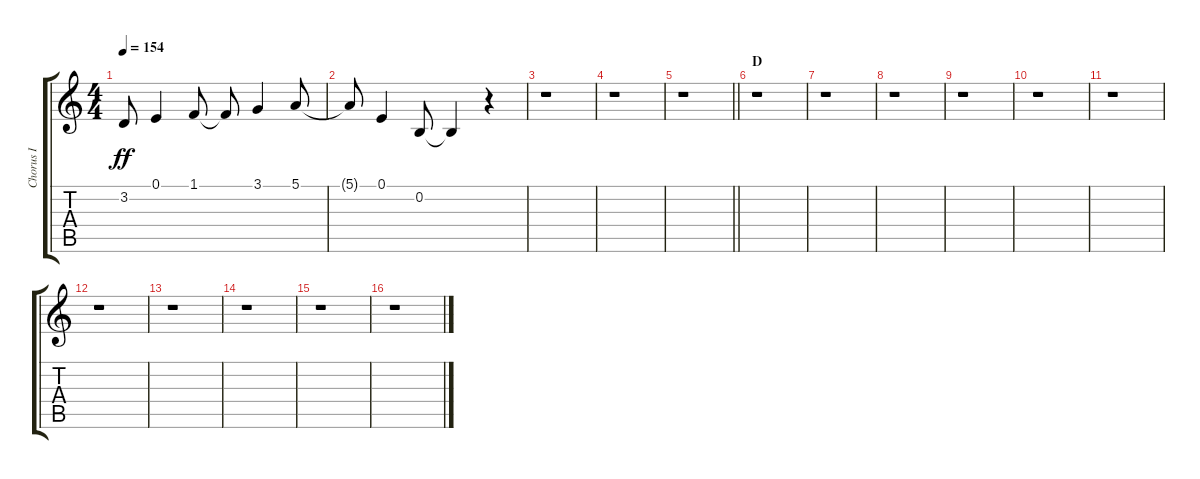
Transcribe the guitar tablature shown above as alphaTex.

\track ("Chorus I" "Chorus I") {instrument voiceoohs}
\staff {score tabs}
\tuning (E4 B3 G3 D3 A2 E2) {hide}
\ts (4 4)
\tempo 154
\clef g2
\ks c
3.2.8{dy ff} 0.1.4 1.1.8 1.1{t}.8 3.1.4 5.1.8 |
5.1{t}.8 0.1.4 0.2.8 0.2{t}.4 r.4 |
r.1 |
r.1 |
\barLineRight lightlight
r.1 |
\section ("" "D")
r.1 |
r.1 |
r.1 |
r.1 |
r.1 |
r.1 |
r.1 |
r.1 |
r.1 |
r.1 |
r.1
